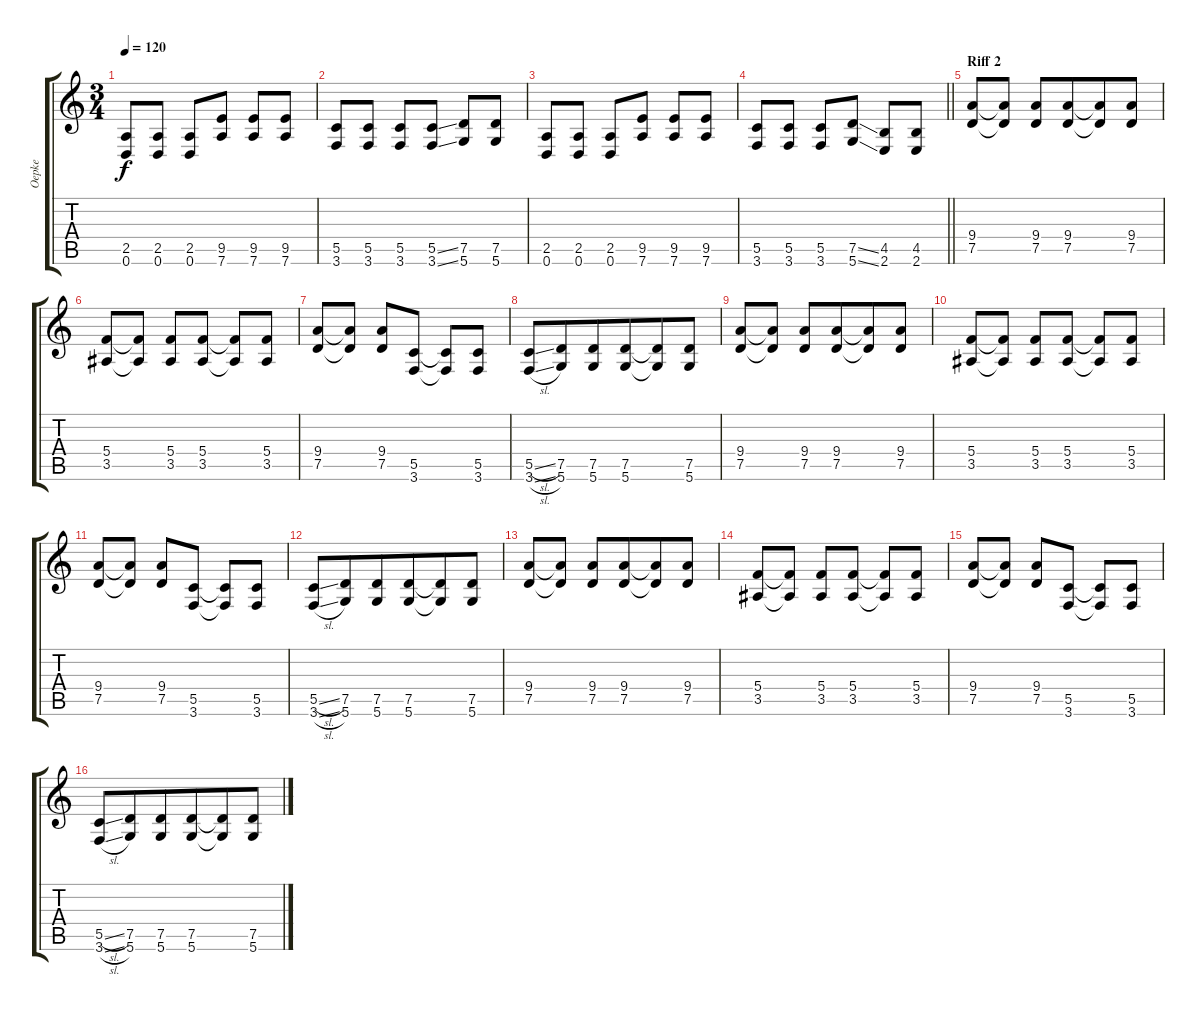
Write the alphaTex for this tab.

\track ("Oepke" "Oepke") {instrument distortionguitar}
\staff {score tabs}
\tuning (D4 A3 F3 C3 G2 D2) {hide}
\ts (3 4)
\tempo 120
\clef g2
\ks c
(2.5 0.6).8{dy f} (2.5 0.6).8 (2.5 0.6).8 (9.5 7.6).8 (9.5 7.6).8 (9.5 7.6).8 |
(5.5 3.6).8 (5.5 3.6).8 (5.5 3.6).8 (5.5{ss} 3.6{ss}).8 (7.5 5.6).8 (7.5 5.6).8 |
(2.5 0.6).8 (2.5 0.6).8 (2.5 0.6).8 (9.5 7.6).8 (9.5 7.6).8 (9.5 7.6).8 |
\barLineRight lightlight
(5.5 3.6).8 (5.5 3.6).8 (5.5 3.6).8 (7.5{ss} 5.6{ss}).8 (4.5 2.6).8 (4.5 2.6).8 |
\section ("" "Riff 2")
(9.4 7.5).8 (9.4{t} 7.5{t}).8 (9.4 7.5).8{beam merge} (9.4 7.5).8{beam merge} (9.4{t} 7.5{t}).8{beam merge} (9.4 7.5).8 |
(5.4 3.5).8 (5.4{t} 3.5{t}).8 (5.4 3.5).8 (5.4 3.5).8 (5.4{t} 3.5{t}).8 (5.4 3.5).8 |
(9.4 7.5).8 (9.4{t} 7.5{t}).8 (9.4 7.5).8 (5.5 3.6).8 (5.5{t} 3.6{t}).8 (5.5 3.6).8 |
(5.5{sl} 3.6{sl}).8 (7.5 5.6).8{beam merge} (7.5 5.6).8 (7.5 5.6).8{beam merge} (7.5{t} 5.6{t}).8 (7.5 5.6).8 |
(9.4 7.5).8 (9.4{t} 7.5{t}).8 (9.4 7.5).8{beam merge} (9.4 7.5).8{beam merge} (9.4{t} 7.5{t}).8{beam merge} (9.4 7.5).8 |
(5.4 3.5).8 (5.4{t} 3.5{t}).8 (5.4 3.5).8 (5.4 3.5).8 (5.4{t} 3.5{t}).8 (5.4 3.5).8 |
(9.4 7.5).8 (9.4{t} 7.5{t}).8 (9.4 7.5).8 (5.5 3.6).8 (5.5{t} 3.6{t}).8 (5.5 3.6).8 |
(5.5{sl} 3.6{sl}).8 (7.5 5.6).8{beam merge} (7.5 5.6).8 (7.5 5.6).8{beam merge} (7.5{t} 5.6{t}).8 (7.5 5.6).8 |
(9.4 7.5).8 (9.4{t} 7.5{t}).8 (9.4 7.5).8{beam merge} (9.4 7.5).8{beam merge} (9.4{t} 7.5{t}).8{beam merge} (9.4 7.5).8 |
(5.4 3.5).8 (5.4{t} 3.5{t}).8 (5.4 3.5).8 (5.4 3.5).8 (5.4{t} 3.5{t}).8 (5.4 3.5).8 |
(9.4 7.5).8 (9.4{t} 7.5{t}).8 (9.4 7.5).8 (5.5 3.6).8 (5.5{t} 3.6{t}).8 (5.5 3.6).8 |
(5.5{sl} 3.6{sl}).8 (7.5 5.6).8{beam merge} (7.5 5.6).8 (7.5 5.6).8{beam merge} (7.5{t} 5.6{t}).8 (7.5 5.6).8
